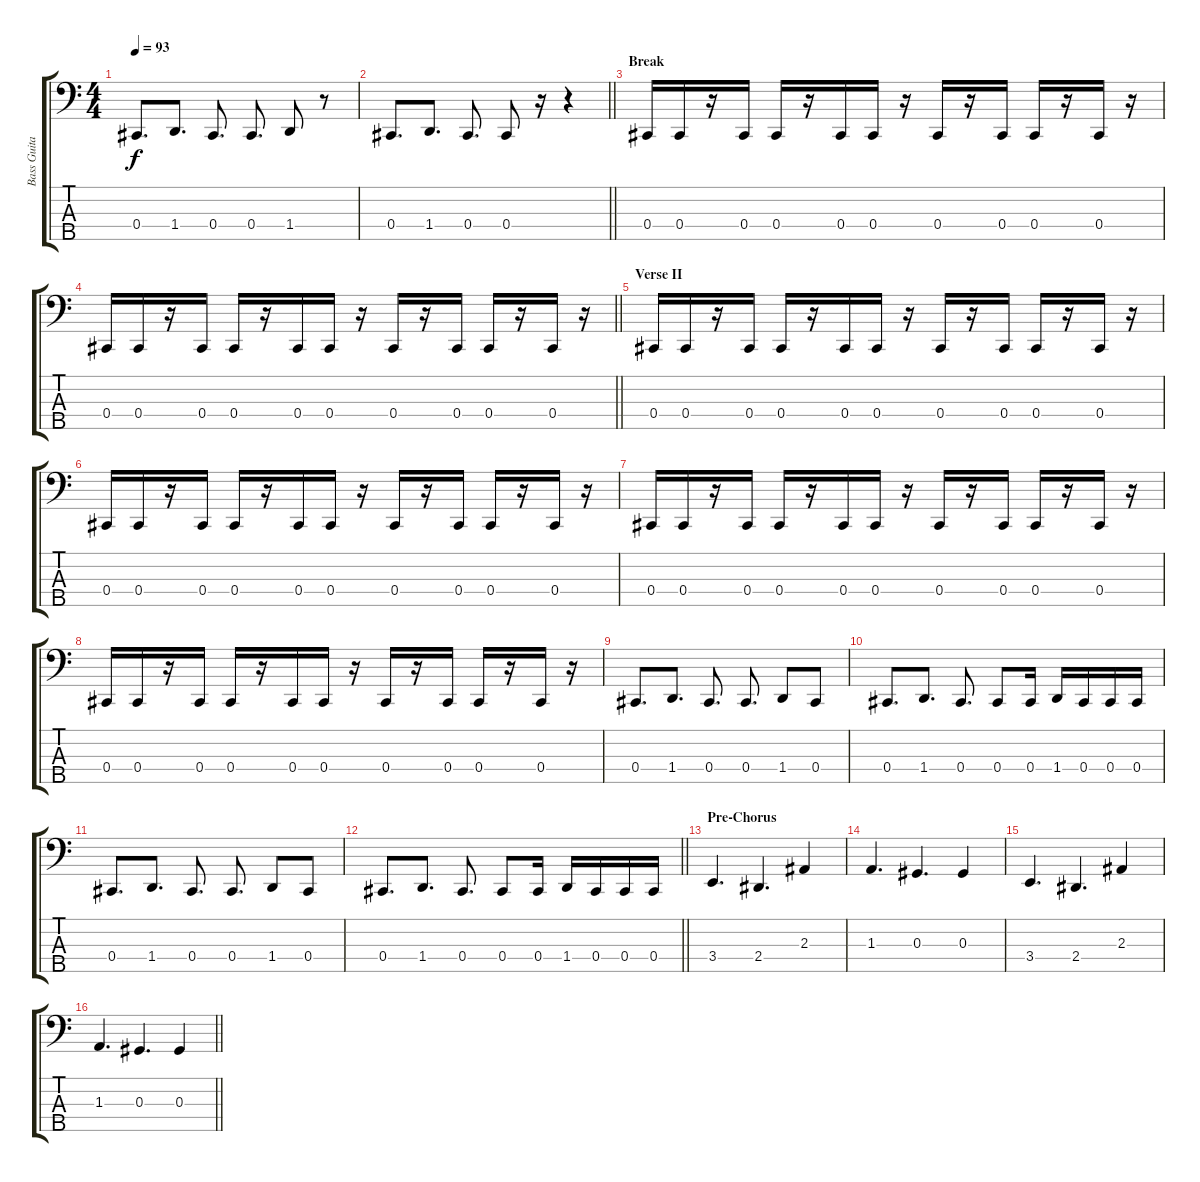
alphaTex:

\track ("Bass Guitar" "Bass Guita") {instrument electricbassfinger}
\staff {score tabs}
\tuning (Gb2 Db2 Ab1 Db1 Ab0) {hide}
\ts (4 4)
\tempo 93
\clef f4
\ks c
0.4.8{d dy f} 1.4.8{d} 0.4.8{d} 0.4.8{d} 1.4.8 r.8 |
\barLineRight lightlight
0.4.8{d} 1.4.8{d} 0.4.8{d} 0.4.8 r.16 r.4 |
\section ("" "Break")
0.4.16 0.4.16 r.16 0.4.16 0.4.16 r.16 0.4.16 0.4.16 r.16 0.4.16 r.16 0.4.16 0.4.16 r.16 0.4.16 r.16 |
\barLineRight lightlight
0.4.16 0.4.16 r.16 0.4.16 0.4.16 r.16 0.4.16 0.4.16 r.16 0.4.16 r.16 0.4.16 0.4.16 r.16 0.4.16 r.16 |
\section ("" "Verse II")
0.4.16 0.4.16 r.16 0.4.16 0.4.16 r.16 0.4.16 0.4.16 r.16 0.4.16 r.16 0.4.16 0.4.16 r.16 0.4.16 r.16 |
0.4.16 0.4.16 r.16 0.4.16 0.4.16 r.16 0.4.16 0.4.16 r.16 0.4.16 r.16 0.4.16 0.4.16 r.16 0.4.16 r.16 |
0.4.16 0.4.16 r.16 0.4.16 0.4.16 r.16 0.4.16 0.4.16 r.16 0.4.16 r.16 0.4.16 0.4.16 r.16 0.4.16 r.16 |
0.4.16 0.4.16 r.16 0.4.16 0.4.16 r.16 0.4.16 0.4.16 r.16 0.4.16 r.16 0.4.16 0.4.16 r.16 0.4.16 r.16 |
0.4.8{d} 1.4.8{d} 0.4.8{d} 0.4.8{d} 1.4.8 0.4.8 |
0.4.8{d} 1.4.8{d} 0.4.8{d} 0.4.8 0.4.16 1.4.16 0.4.16 0.4.16 0.4.16 |
0.4.8{d} 1.4.8{d} 0.4.8{d} 0.4.8{d} 1.4.8 0.4.8 |
\barLineRight lightlight
0.4.8{d} 1.4.8{d} 0.4.8{d} 0.4.8 0.4.16 1.4.16 0.4.16 0.4.16 0.4.16 |
\section ("" "Pre-Chorus")
3.4.4{d} 2.4.4{d} 2.3.4 |
1.3.4{d} 0.3.4{d} 0.3.4 |
3.4.4{d} 2.4.4{d} 2.3.4 |
\barLineRight lightlight
1.3.4{d} 0.3.4{d} 0.3.4
